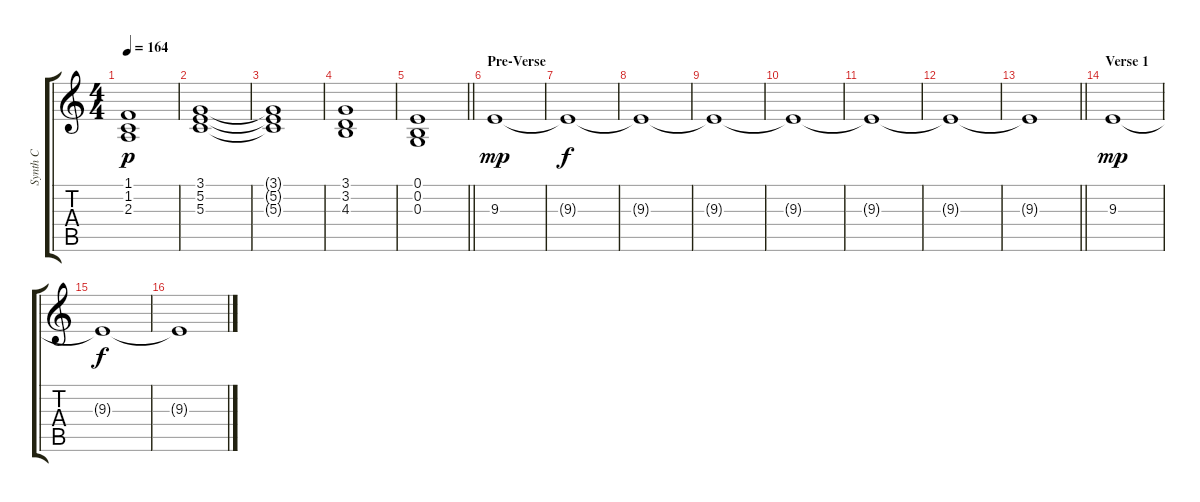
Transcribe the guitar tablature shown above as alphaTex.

\track ("Synth C" "Synth C") {instrument pad2warm}
\staff {score tabs}
\tuning (E4 B3 G3 D3 A2 E2) {hide}
\ts (4 4)
\tempo 164
\clef g2
\ks c
(1.1{t} 1.2{t} 2.3{t}).1{dy p} |
(3.1 5.2 5.3).1 |
(3.1{t} 5.2{t} 5.3{t}).1 |
(3.1 3.2 4.3).1 |
\barLineRight lightlight
(0.1 0.2 0.3).1 |
\section ("" "Pre-Verse")
9.3.1{dy mp} |
9.3{t}.1{dy f} |
9.3{t}.1 |
9.3{t}.1 |
9.3{t}.1 |
9.3{t}.1 |
9.3{t}.1 |
\barLineRight lightlight
9.3{t}.1 |
\section ("" "Verse 1")
9.3.1{dy mp} |
9.3{t}.1{dy f} |
9.3{t}.1
